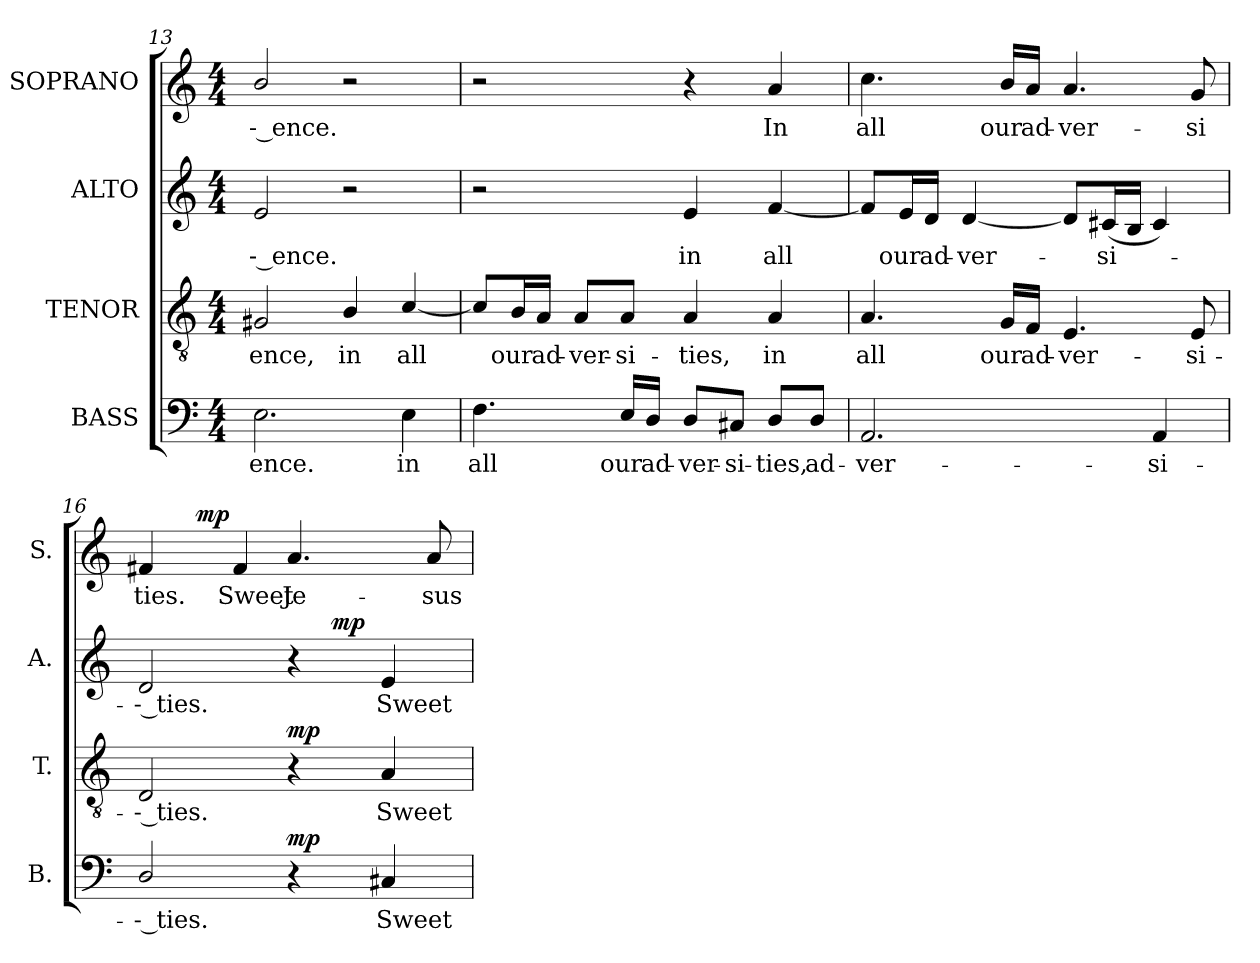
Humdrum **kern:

**kern	**text	**dynam	**kern	**text	**dynam	**kern	**text	**dynam	**kern	**text	**dynam
*part4	*part4	*part4	*part3	*part3	*part3	*part2	*part2	*part2	*part1	*part1	*part1
*staff4	*staff4	*staff4	*staff3	*staff3	*staff3	*staff2	*staff2	*staff2	*staff1	*staff1	*staff1
*I"BASS	*	*	*I"TENOR	*	*	*I"ALTO	*	*	*I"SOPRANO	*	*
*I'B.	*	*	*I'T.	*	*	*I'A.	*	*	*I'S.	*	*
!!LO:LB:g=z
*clefF4	*	*	*clefGv2	*	*	*clefG2	*	*	*clefG2	*	*
*	*	*	*ITrd7c12	*	*	*	*	*	*	*	*
*k[]	*	*	*k[]	*	*	*k[]	*	*	*k[]	*	*
*C:	*	*	*C:	*	*	*C:	*	*	*C:	*	*
*M4/4	*	*	*M4/4	*	*	*M4/4	*	*	*M4/4	*	*
=13	=13	=13	=13	=13	=13	=13	=13	=13	=13	=13	=13
!	!LO:LY:b:color=#000000	!	!	!	!	!	!	!	!	!	!
!	!	!	!	!LO:LY:b:color=#000000	!	!	!	!	!	!	!
!	!	!	!	!	!	!	!LO:LY:b:color=#000000	!	!	!	!
!	!	!	!	!	!	!	!	!	!	!LO:LY:b:color=#000000	!
2.Ei\	- ence.	.	2GG#Xi/	- ence,	.	2ei/	-- ence.	.	2bi/	-- ence.	.
!	!	!	!	!LO:LY:b:color=#000000	!	!	!	!	!	!	!
.	.	.	4BBi/	in	.	2r	.	.	2r	.	.
!	!LO:LY:b:color=#000000	!	!	!	!	!	!	!	!	!	!
!	!	!	!	!LO:LY:b:color=#000000	!	!	!	!	!	!	!
4Ei\	in	.	[4Ci/	all	.	.	.	.	.	.	.
=14	=14	=14	=14	=14	=14	=14	=14	=14	=14	=14	=14
!	!LO:LY:b:color=#000000	!	!	!	!	!	!	!	!	!	!
4.Fi\	all	.	8Ci/L]	.	.	2r	.	.	2r	.	.
!	!	!	!	!LO:LY:b:color=#000000	!	!	!	!	!	!	!
.	.	.	16BBi/L	our	.	.	.	.	.	.	.
!	!	!	!	!LO:LY:b:color=#000000	!	!	!	!	!	!	!
.	.	.	16AAi/JJ	ad-	.	.	.	.	.	.	.
!	!	!	!	!LO:LY:b:color=#000000	!	!	!	!	!	!	!
.	.	.	8AAi/L	-ver-	.	.	.	.	.	.	.
!	!LO:LY:b:color=#000000	!	!	!	!	!	!	!	!	!	!
!	!	!	!	!LO:LY:b:color=#000000	!	!	!	!	!	!	!
16Ei/LL	our	.	8AAi/J	-si-	.	.	.	.	.	.	.
!	!LO:LY:b:color=#000000	!	!	!	!	!	!	!	!	!	!
16Di/JJ	ad-	.	.	.	.	.	.	.	.	.	.
!	!LO:LY:b:color=#000000	!	!	!	!	!	!	!	!	!	!
!	!	!	!	!LO:LY:b:color=#000000	!	!	!	!	!	!	!
!	!	!	!	!	!	!	!LO:LY:b:color=#000000	!	!	!	!
8Di/L	-ver-	.	4AAi/	-ties,	.	4ei/	in	.	4r	.	.
!	!LO:LY:b:color=#000000	!	!	!	!	!	!	!	!	!	!
8C#Xi/J	-si-	.	.	.	.	.	.	.	.	.	.
!	!LO:LY:b:color=#000000	!	!	!	!	!	!	!	!	!	!
!	!	!	!	!LO:LY:b:color=#000000	!	!	!	!	!	!	!
!	!	!	!	!	!	!	!LO:LY:b:color=#000000	!	!	!	!
!	!	!	!	!	!	!	!	!	!	!LO:LY:b:color=#000000	!
8Di/L	-ties,	.	4AAi/	in	.	[4fi/	all	.	4ai/	In	.
!	!LO:LY:b:color=#000000	!	!	!	!	!	!	!	!	!	!
8Di/J	ad-	.	.	.	.	.	.	.	.	.	.
=15	=15	=15	=15	=15	=15	=15	=15	=15	=15	=15	=15
!	!LO:LY:b:color=#000000	!	!	!	!	!	!	!	!	!	!
!	!	!	!	!LO:LY:b:color=#000000	!	!	!	!	!	!	!
!	!	!	!	!	!	!	!	!	!	!LO:LY:b:color=#000000	!
2.AAi/	-ver-	.	4.AAi/	all	.	8fi/L]	.	.	4.cci\	all	.
!	!	!	!	!	!	!	!LO:LY:b:color=#000000	!	!	!	!
.	.	.	.	.	.	16ei/L	our	.	.	.	.
!	!	!	!	!	!	!	!LO:LY:b:color=#000000	!	!	!	!
.	.	.	.	.	.	16di/JJ	ad-	.	.	.	.
!	!	!	!	!	!	!	!LO:LY:b:color=#000000	!	!	!	!
.	.	.	.	.	.	[4di/	-ver-	.	.	.	.
!	!	!	!	!LO:LY:b:color=#000000	!	!	!	!	!	!	!
!	!	!	!	!	!	!	!	!	!	!LO:LY:b:color=#000000	!
.	.	.	16GGi/LL	our	.	.	.	.	16bi/LL	our	.
!	!	!	!	!LO:LY:b:color=#000000	!	!	!	!	!	!	!
!	!	!	!	!	!	!	!	!	!	!LO:LY:b:color=#000000	!
.	.	.	16FFi/JJ	ad-	.	.	.	.	16ai/JJ	ad-	.
!	!	!	!	!LO:LY:b:color=#000000	!	!	!	!	!	!	!
!	!	!	!	!	!	!	!	!	!	!LO:LY:b:color=#000000	!
.	.	.	4.EEi/	-ver-	.	8di/L]	.	.	4.ai/	-ver-	.
!	!	!	!	!	!	!	!LO:LY:b:color=#000000	!	!	!	!
.	.	.	.	.	.	(16c#Xi/L	-si-	.	.	.	.
.	.	.	.	.	.	16Bi/JJ	.	.	.	.	.
!	!LO:LY:b:color=#000000	!	!	!	!	!	!	!	!	!	!
4AAi/	-si-	.	.	.	.	4c#i/)	.	.	.	.	.
!	!	!	!	!LO:LY:b:color=#000000	!	!	!	!	!	!	!
!	!	!	!	!	!	!	!	!	!	!LO:LY:b:color=#000000	!
.	.	.	8EEi/	-si-	.	.	.	.	8gi/	-si	.
!!LO:LB:g=z
=16	=16	=16	=16	=16	=16	=16	=16	=16	=16	=16	=16
!	!LO:LY:b:color=#000000	!	!	!	!	!	!	!	!	!	!
!	!	!	!	!LO:LY:b:color=#000000	!	!	!	!	!	!	!
!	!	!	!	!	!	!	!LO:LY:b:color=#000000	!	!	!	!
!	!	!	!	!	!	!	!	!	!	!LO:LY:b:color=#000000	!
*	*	*	*	*	*	*^	*	*	*^	*	*
2Di/	-- ties.	.	2DDi/	-- ties.	.	2di/	2ryy	-- ties.	.	4f#Xi/	16ryy	- ties.	.
.	.	.	.	.	.	.	.	.	.	.	32ryy	.	.
.	.	.	.	.	.	.	.	.	.	.	64ryy	.	.
.	.	.	.	.	.	.	.	.	.	.	128...ryy	.	.
.	.	.	.	.	.	.	.	.	.	.	2ryy	.	mp
!	!	!	!	!	!	!	!	!	!	!	!	!LO:LY:b:color=#000000	!
.	.	.	.	.	.	.	.	.	.	4f#i/	.	Sweet	.
!	!	!	!	!	!	!	!	!	!	!	!	!LO:LY:b:color=#000000	!
4r	.	mp	4r	.	mp	4r	16ryy	.	.	4.ai/	.	Je-	.
.	.	.	.	.	.	.	32ryy	.	.	.	.	.	.
.	.	.	.	.	.	.	128ryy	.	.	.	.	.	.
.	.	.	.	.	.	.	4ryy	.	mp	.	.	.	.
.	.	.	.	.	.	.	.	.	.	.	4ryy	.	.
!	!LO:LY:b:color=#000000	!	!	!	!	!	!	!	!	!	!	!	!
!	!	!	!	!LO:LY:b:color=#000000	!	!	!	!	!	!	!	!	!
!	!	!	!	!	!	!	!	!LO:LY:b:color=#000000	!	!	!	!	!
4C#Xi/	Sweet	.	4AAi/	Sweet	.	4ei/	.	Sweet	.	.	.	.	.
.	.	.	.	.	.	.	8ryy	.	.	.	.	.	.
.	.	.	.	.	.	.	.	.	.	.	8ryy	.	.
!	!	!	!	!	!	!	!	!	!	!	!	!LO:LY:b:color=#000000	!
.	.	.	.	.	.	.	.	.	.	8ai/	.	-sus	.
.	.	.	.	.	.	.	64.ryy	.	.	.	.	.	.
.	.	.	.	.	.	.	.	.	.	.	1024ryy	.	.
*	*	*	*	*	*	*v	*v	*	*	*	*	*	*
*	*	*	*	*	*	*	*	*	*v	*v	*	*
=	=	=	=	=	=	=	=	=	=	=	=
*-	*-	*-	*-	*-	*-	*-	*-	*-	*-	*-	*-
